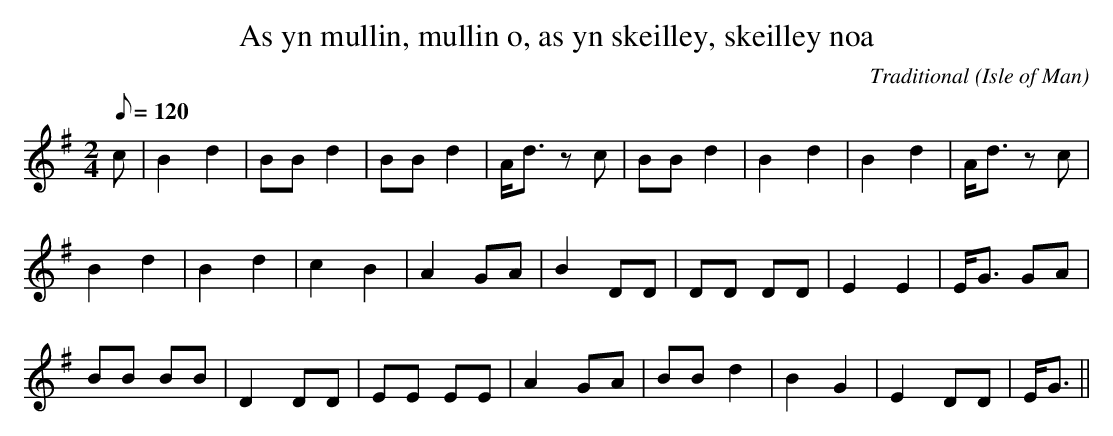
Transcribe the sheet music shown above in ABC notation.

X:1
T:As yn mullin, mullin o, as yn skeilley, skeilley noa
C:Traditional
O:Isle of Man
M:2/4
L:1/8
Q:120
K:G
c| B2 d2| BB d2| BB d2| A<d zc| BB d2| B2 d2| B2 d2| A<d zc|
B2 d2| B2d2| c2 B2| A2 GA| B2 DD| DD DD| E2 E2| E<G GA|
BB BB| D2 DD| EE EE| A2 GA| BB d2| B2 G2| E2 DD| E<G||
